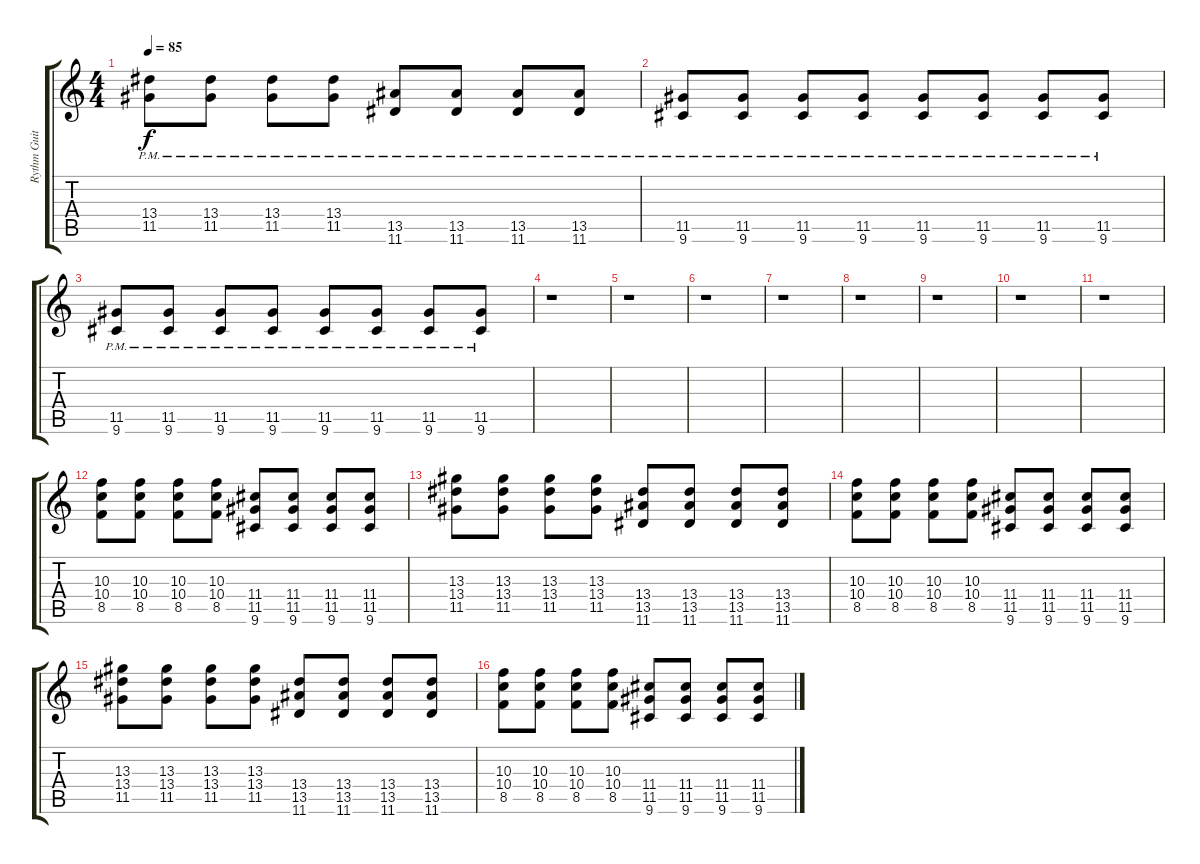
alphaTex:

\track ("Rythm Guitar 1" "Rythm Guit") {instrument distortionguitar}
\staff {score tabs}
\tuning (E4 B3 G3 D3 A2 E2) {hide}
\ts (4 4)
\tempo 85
\clef g2
\ks c
(13.4{pm} 11.5{pm}).8{dy f} (13.4{pm} 11.5{pm}).8 (13.4{pm} 11.5{pm}).8 (13.4{pm} 11.5{pm}).8 (13.5{pm} 11.6{pm}).8 (13.5{pm} 11.6{pm}).8 (13.5{pm} 11.6{pm}).8 (13.5{pm} 11.6{pm}).8 |
(11.5{pm} 9.6{pm}).8 (11.5{pm} 9.6{pm}).8 (11.5{pm} 9.6{pm}).8 (11.5{pm} 9.6{pm}).8 (11.5{pm} 9.6{pm}).8 (11.5{pm} 9.6{pm}).8 (11.5{pm} 9.6{pm}).8 (11.5{pm} 9.6{pm}).8 |
(11.5{pm} 9.6{pm}).8 (11.5{pm} 9.6{pm}).8 (11.5{pm} 9.6{pm}).8 (11.5{pm} 9.6{pm}).8 (11.5{pm} 9.6{pm}).8 (11.5{pm} 9.6{pm}).8 (11.5{pm} 9.6{pm}).8 (11.5{pm} 9.6{pm}).8 |
r.1 |
r.1 |
r.1 |
r.1 |
r.1 |
r.1 |
r.1 |
r.1 |
(10.3 10.4 8.5).8 (10.3 10.4 8.5).8 (10.3 10.4 8.5).8 (10.3 10.4 8.5).8 (11.4 11.5 9.6).8 (11.4 11.5 9.6).8 (11.4 11.5 9.6).8 (11.4 11.5 9.6).8 |
(13.3 13.4 11.5).8 (13.3 13.4 11.5).8 (13.3 13.4 11.5).8 (13.3 13.4 11.5).8 (13.4 13.5 11.6).8 (13.4 13.5 11.6).8 (13.4 13.5 11.6).8 (13.4 13.5 11.6).8 |
(10.3 10.4 8.5).8 (10.3 10.4 8.5).8 (10.3 10.4 8.5).8 (10.3 10.4 8.5).8 (11.4 11.5 9.6).8 (11.4 11.5 9.6).8 (11.4 11.5 9.6).8 (11.4 11.5 9.6).8 |
(13.3 13.4 11.5).8 (13.3 13.4 11.5).8 (13.3 13.4 11.5).8 (13.3 13.4 11.5).8 (13.4 13.5 11.6).8 (13.4 13.5 11.6).8 (13.4 13.5 11.6).8 (13.4 13.5 11.6).8 |
(10.3 10.4 8.5).8 (10.3 10.4 8.5).8 (10.3 10.4 8.5).8 (10.3 10.4 8.5).8 (11.4 11.5 9.6).8 (11.4 11.5 9.6).8 (11.4 11.5 9.6).8 (11.4 11.5 9.6).8
